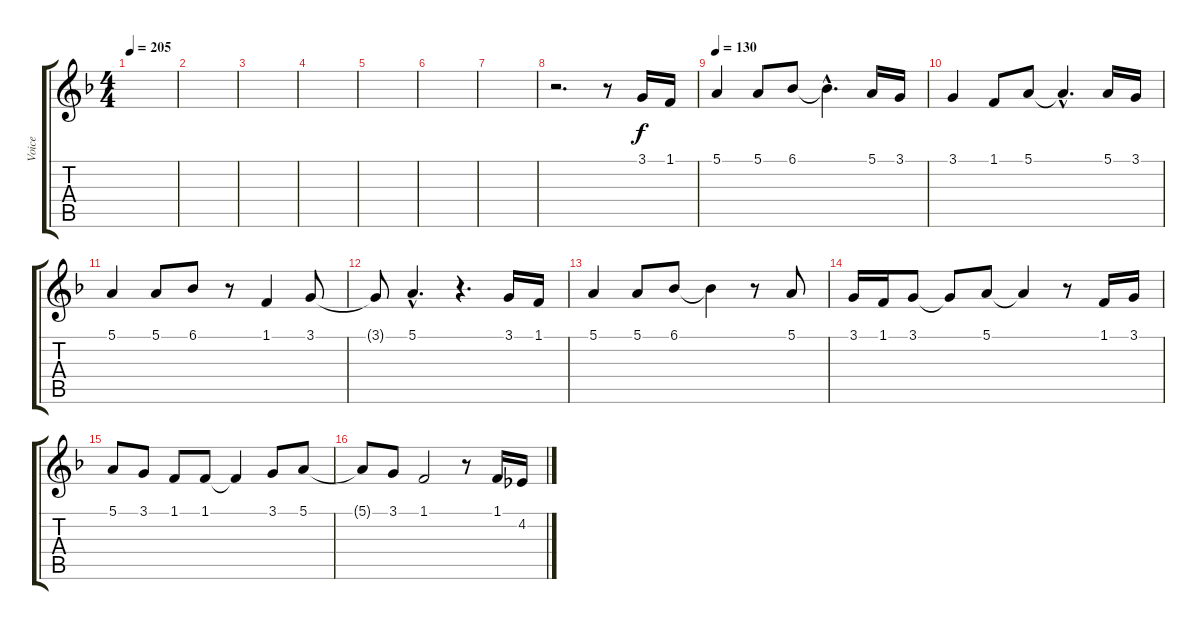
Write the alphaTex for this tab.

\track ("Voice" "Voice") {instrument lead1square}
\staff {score tabs}
\tuning (E4 B3 G3 D3 A2 E2) {hide}
\ts (4 4)
\tempo 205
\clef g2
\ks f
|
|
|
|
|
|
|
r.2{d} r.8 3.1.16 1.1.16 |
\tempo 130
5.1.4 5.1.8 6.1.8 6.1{hac t}.4{d} 5.1.16 3.1.16 |
3.1.4 1.1.8 5.1.8 5.1{hac t}.4{d} 5.1.16 3.1.16 |
5.1.4 5.1.8 6.1.8 r.8 1.1.4 3.1.8 |
3.1{t}.8 5.1{hac}.4{d} r.4{d} 3.1.16 1.1.16 |
5.1.4 5.1.8 6.1.8 6.1{t}.4 r.8 5.1.8 |
3.1.16 1.1.16 3.1.8 3.1{t}.8 5.1.8 5.1{t}.4 r.8 1.1.16 3.1.16 |
5.1.8 3.1.8 1.1.8 1.1.8 1.1{t}.4 3.1.8 5.1.8 |
5.1{t}.8 3.1.8 1.1.2 r.8 1.1.16 4.2.16
